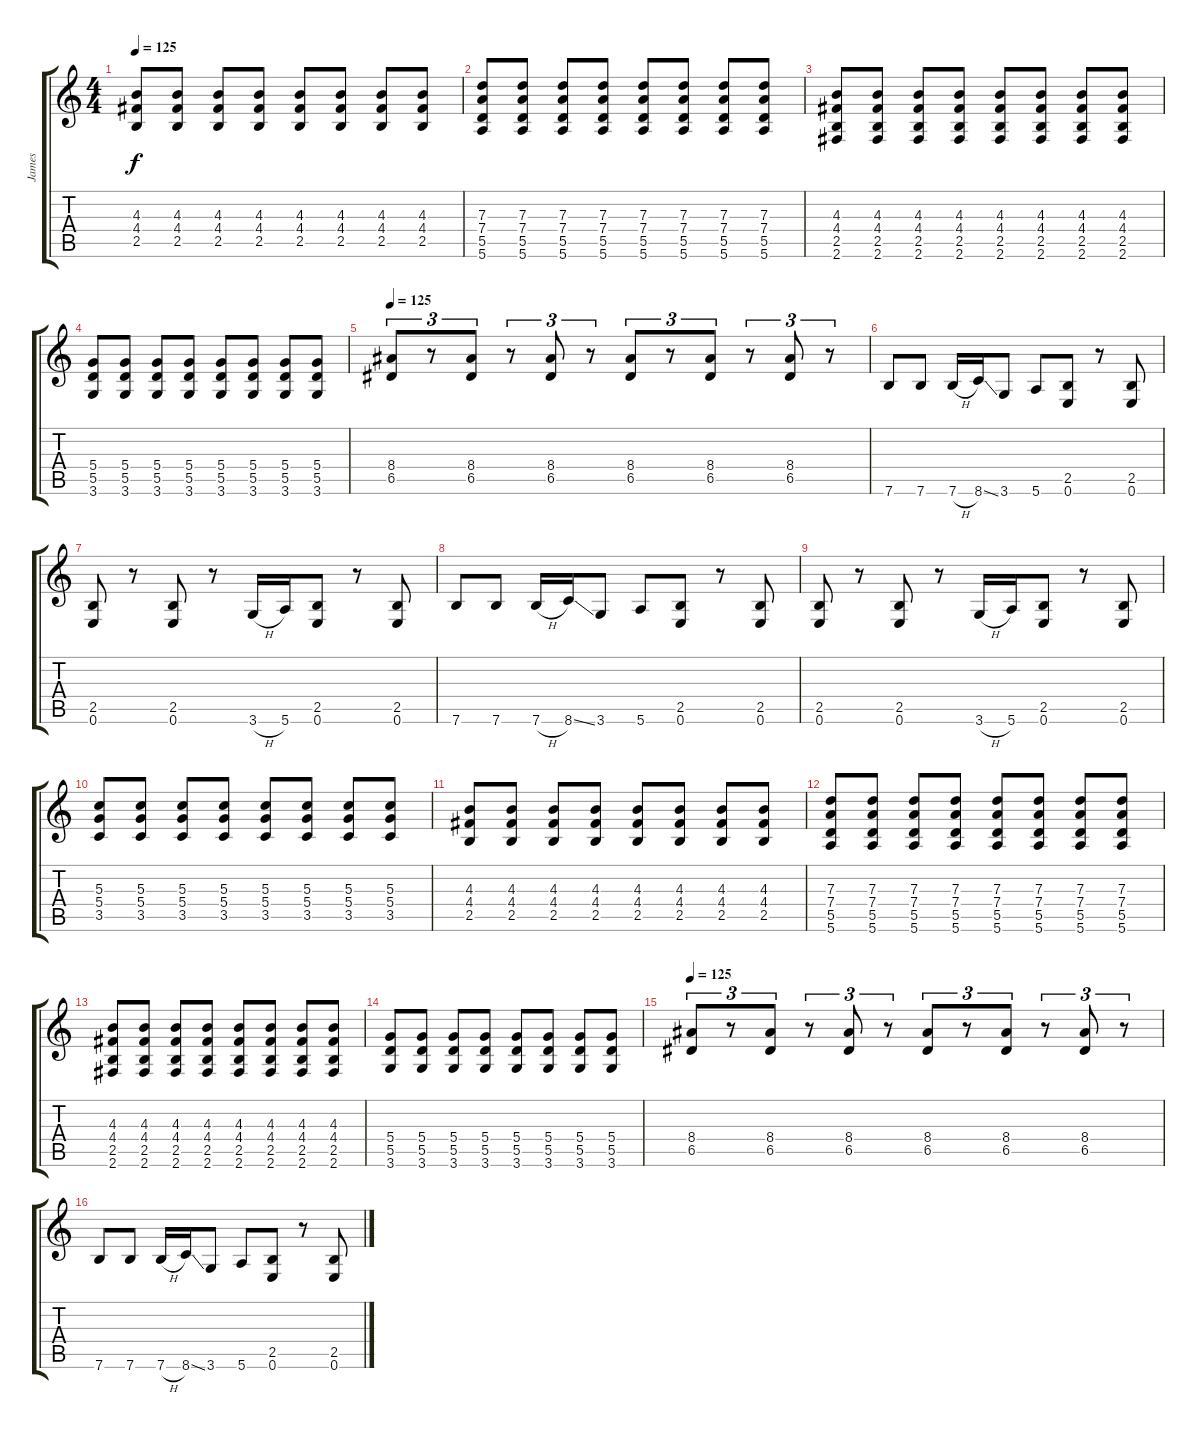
\track ("James" "James") {instrument electricguitarclean}
\staff {score tabs}
\tuning (E4 B3 G3 D3 A2 E2) {hide}
\ts (4 4)
\tempo 125
\clef g2
\ks c
(4.3 4.4 2.5).8{dy f} (4.3 4.4 2.5).8 (4.3 4.4 2.5).8 (4.3 4.4 2.5).8 (4.3 4.4 2.5).8 (4.3 4.4 2.5).8 (4.3 4.4 2.5).8 (4.3 4.4 2.5).8 |
(7.3 7.4 5.5 5.6).8 (7.3 7.4 5.5 5.6).8 (7.3 7.4 5.5 5.6).8 (7.3 7.4 5.5 5.6).8 (7.3 7.4 5.5 5.6).8 (7.3 7.4 5.5 5.6).8 (7.3 7.4 5.5 5.6).8 (7.3 7.4 5.5 5.6).8 |
(4.3 4.4 2.5 2.6).8 (4.3 4.4 2.5 2.6).8 (4.3 4.4 2.5 2.6).8 (4.3 4.4 2.5 2.6).8 (4.3 4.4 2.5 2.6).8 (4.3 4.4 2.5 2.6).8 (4.3 4.4 2.5 2.6).8 (4.3 4.4 2.5 2.6).8 |
(5.4 5.5 3.6).8 (5.4 5.5 3.6).8 (5.4 5.5 3.6).8 (5.4 5.5 3.6).8 (5.4 5.5 3.6).8 (5.4 5.5 3.6).8 (5.4 5.5 3.6).8 (5.4 5.5 3.6).8 |
\tempo 125
(8.4 6.5).8{tu (3 2) volume 13 instrument distortionguitar} r.8{tu (3 2)} (8.4 6.5).8{tu (3 2)} r.8{tu (3 2)} (8.4 6.5).8{tu (3 2)} r.8{tu (3 2)} (8.4 6.5).8{tu (3 2)} r.8{tu (3 2)} (8.4 6.5).8{tu (3 2)} r.8{tu (3 2)} (8.4 6.5).8{tu (3 2)} r.8{tu (3 2)} |
7.6.8 7.6.8 7.6{h}.16 8.6{ss}.16 3.6.8 5.6.8 (2.5 0.6).8 r.8 (2.5 0.6).8 |
(2.5 0.6).8 r.8 (2.5 0.6).8 r.8 3.6{h}.16 5.6.16 (2.5 0.6).8 r.8 (2.5 0.6).8 |
7.6.8 7.6.8 7.6{h}.16 8.6{ss}.16 3.6.8 5.6.8 (2.5 0.6).8 r.8 (2.5 0.6).8 |
(2.5 0.6).8 r.8 (2.5 0.6).8 r.8 3.6{h}.16 5.6.16 (2.5 0.6).8 r.8 (2.5 0.6).8 |
(5.3 5.4 3.5).8{instrument distortionguitar} (5.3 5.4 3.5).8 (5.3 5.4 3.5).8 (5.3 5.4 3.5).8 (5.3 5.4 3.5).8 (5.3 5.4 3.5).8 (5.3 5.4 3.5).8 (5.3 5.4 3.5).8 |
(4.3 4.4 2.5).8 (4.3 4.4 2.5).8 (4.3 4.4 2.5).8 (4.3 4.4 2.5).8 (4.3 4.4 2.5).8 (4.3 4.4 2.5).8 (4.3 4.4 2.5).8 (4.3 4.4 2.5).8 |
(7.3 7.4 5.5 5.6).8 (7.3 7.4 5.5 5.6).8 (7.3 7.4 5.5 5.6).8 (7.3 7.4 5.5 5.6).8 (7.3 7.4 5.5 5.6).8 (7.3 7.4 5.5 5.6).8 (7.3 7.4 5.5 5.6).8 (7.3 7.4 5.5 5.6).8 |
(4.3 4.4 2.5 2.6).8 (4.3 4.4 2.5 2.6).8 (4.3 4.4 2.5 2.6).8 (4.3 4.4 2.5 2.6).8 (4.3 4.4 2.5 2.6).8 (4.3 4.4 2.5 2.6).8 (4.3 4.4 2.5 2.6).8 (4.3 4.4 2.5 2.6).8 |
(5.4 5.5 3.6).8 (5.4 5.5 3.6).8 (5.4 5.5 3.6).8 (5.4 5.5 3.6).8 (5.4 5.5 3.6).8 (5.4 5.5 3.6).8 (5.4 5.5 3.6).8 (5.4 5.5 3.6).8 |
\tempo 125
(8.4 6.5).8{tu (3 2) volume 13 instrument distortionguitar} r.8{tu (3 2)} (8.4 6.5).8{tu (3 2)} r.8{tu (3 2)} (8.4 6.5).8{tu (3 2)} r.8{tu (3 2)} (8.4 6.5).8{tu (3 2)} r.8{tu (3 2)} (8.4 6.5).8{tu (3 2)} r.8{tu (3 2)} (8.4 6.5).8{tu (3 2)} r.8{tu (3 2)} |
7.6.8 7.6.8 7.6{h}.16 8.6{ss}.16 3.6.8 5.6.8 (2.5 0.6).8 r.8 (2.5 0.6).8
